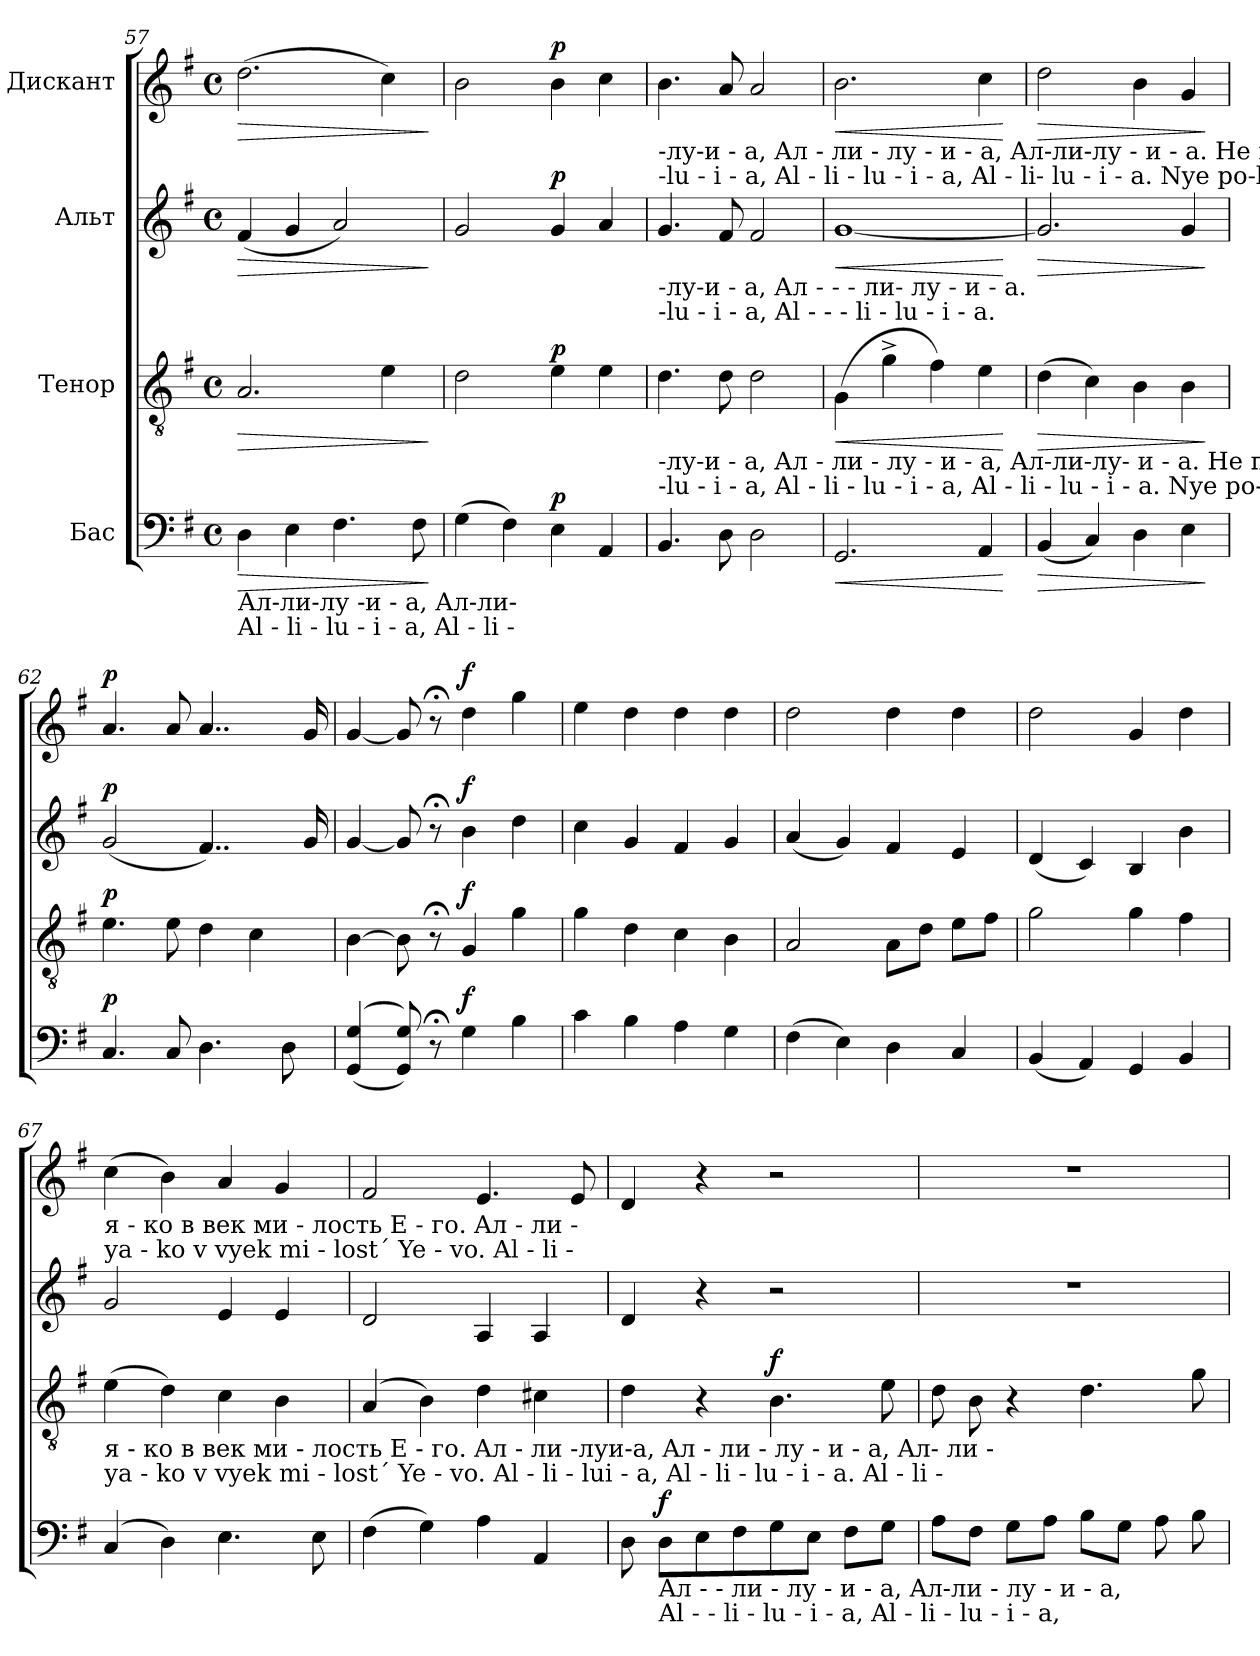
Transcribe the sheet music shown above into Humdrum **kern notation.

**kern	**dynam	**kern	**dynam	**kern	**dynam	**kern	**dynam
*part4	*part4	*part3	*part3	*part2	*part2	*part1	*part1
*staff4	*staff4	*staff3	*staff3	*staff2	*staff2	*staff1	*staff1
*I"Бас	*	*I"Тенор	*	*I"Альт	*	*I"Дискант	*
*clefF4	*	*clefGv2	*	*clefG2	*	*clefG2	*
*k[f#]	*	*k[f#]	*	*k[f#]	*	*k[f#]	*
*M4/4	*	*M4/4	*	*M4/4	*	*M4/4	*
*met(c)	*	*met(c)	*	*met(c)	*	*met(c)	*
=57	=57	=57	=57	=57	=57	=57	=57
!LO:TX:b:t=Ал-ли-лу -и - а,     Ал-ли-	!	!	!	!	!	!	!
!LO:TX:b:t=Al - li - lu - i -  a,       Al - li -	!	!	!	!	!	!	!
!	!LO:HP:b	!	!LO:HP:b	!	!LO:HP:b	!	!LO:HP:b
4D\	>	2.A/	>	(4f#/	>	(2.dd\	>
4E\	.	.	.	4g/	.	.	.
4.F#\	.	.	.	2a/)	.	.	.
.	.	4e\	.	.	.	4cc\)	.
8F#\	.	.	.	.	.	.	.
.	]	.	]	.	]	.	]
=58	=58	=58	=58	=58	=58	=58	=58
(4G\	.	2d\	.	2g/	.	2b\	.
4F#\)	.	.	.	.	.	.	.
!	!LO:DY:a	!	!LO:DY:a	!	!LO:DY:a	!	!LO:DY:a
4E\	p	4e\	p	4g/	p	4b\	p
4AA/	.	4e\	.	4a/	.	4cc\	.
!!LO:LB:g=z
=59	=59	=59	=59	=59	=59	=59	=59
!	!	!	!	!	!	!LO:TX:b:t=-лу-и - а,    Ал    -    ли - лу  -  и - а,  Ал-ли-лу  -   и  -   а.         Не по-ве-дай-те-ся  Бо  -   гу   не  -   бес -  но-му,	!
!	!	!	!	!	!	!LO:TX:b:t=-lu - i -  a,     Al      -     li  -   lu   -  i  - a,    Al - li- lu   -    i   -    a.         Nye po-bye-dai-tye-cya Bo  -   gu   ne   -    bes -   no-mu,	!
!	!	!	!	!LO:TX:b:t=-лу-и - а,     Ал     -        -        -     ли- лу        -        и   -  а.	!	!	!
!	!	!	!	!LO:TX:b:t=-lu - i -  a,      Al       -         -         -       li -  lu         -          i    -  a.	!	!	!
!	!	!LO:TX:b:t=-лу-и - а,    Ал    -    ли - лу  -  и - а,  Ал-ли-лу- и    -   а.           Не по-ве-дай-те-ся  Бо  -   гу   не  -   бес -  но-му,	!	!	!	!	!
!	!	!LO:TX:b:t=-lu - i -  a,     Al      -     li  -   lu   -  i  - a,   Al - li - lu  - i     -    a.           Nye po-bye-dai-tye-cya Bo  -   gu   ne   -    bes -   no-mu,	!	!	!	!	!
4.BB/	.	4.d\	.	4.g/	.	4.b\	.
8D\	.	8d\	.	8f#/	.	8a/	.
2D\	.	2d\	.	2f#/	.	2a/	.
=60	=60	=60	=60	=60	=60	=60	=60
!	!LO:HP:b	!	!LO:HP:b	!	!LO:HP:b	!	!LO:HP:b
2.GG/	<	(4G\	<	[1g	<	2.b\	<
.	.	4g^\	.	.	.	.	.
.	.	4f#\)	.	.	.	.	.
4AA/	.	4e\	.	.	.	4cc\	.
.	[	.	[	.	[	.	[
=61	=61	=61	=61	=61	=61	=61	=61
!	!LO:HP:b	!	!LO:HP:b	!	!LO:HP:b	!	!LO:HP:b
(4BB/	>	(4d\	>	2.g/]	>	2dd\	>
4C/)	.	4c\)	.	.	.	.	.
4D\	.	4B\	.	.	.	4b\	.
4E\	.	4B\	.	4g/	.	4g/	.
.	]	.	]	.	]	.	]
=62	=62	=62	=62	=62	=62	=62	=62
!	!LO:DY:a	!	!LO:DY:a	!	!LO:DY:a	!	!LO:DY:a
4.C/	p	4.e\	p	(2g/	p	4.a/	p
8C/	.	8e\	.	.	.	8a/	.
4.D\	.	4d\	.	4..f#/)	.	4..a/	.
.	.	4c\	.	.	.	.	.
8D\	.	.	.	.	.	.	.
.	.	.	.	16g/	.	16g/	.
=63	=63	=63	=63	=63	=63	=63	=63
((>4GG/ 4G/	.	[4B\	.	[4g/	.	[4g/	.
8GG/ 8G/))	.	8B\]	.	8g/]	.	8g/]	.
8r;<	.	8r;<	.	8r;<	.	8r;<	.
!	!LO:DY:a	!	!LO:DY:a	!	!LO:DY:a	!	!LO:DY:a
4G\	f	4G/	f	4b\	f	4dd\	f
4B\	.	4g\	.	4dd\	.	4gg\	.
=64	=64	=64	=64	=64	=64	=64	=64
4c\	.	4g\	.	4cc\	.	4ee\	.
4B\	.	4d\	.	4g/	.	4dd\	.
4A\	.	4c\	.	4f#/	.	4dd\	.
4G\	.	4B\	.	4g/	.	4dd\	.
=65	=65	=65	=65	=65	=65	=65	=65
(4F#\	.	2A/	.	(4a/	.	2dd\	.
4E\)	.	.	.	4g/)	.	.	.
4D\	.	8A\L	.	4f#/	.	4dd\	.
.	.	8d\J	.	.	.	.	.
4C/	.	8e\L	.	4e/	.	4dd\	.
.	.	8f#\J	.	.	.	.	.
=66	=66	=66	=66	=66	=66	=66	=66
(4BB/	.	2g\	.	(4d/	.	2dd\	.
4AA/)	.	.	.	4c/)	.	.	.
4GG/	.	4g\	.	4B/	.	4g/	.
4BB/	.	4f#\	.	4b\	.	4dd\	.
!!LO:PB:g=z
=67	=67	=67	=67	=67	=67	=67	=67
!	!	!	!	!	!	!LO:TX:b:t=я    -    ко в век   ми   -   лость  Е  -   го.                                                                                                  Aл     -    ли -	!
!	!	!	!	!	!	!LO:TX:b:t=ya   -    ko  v vyek  mi    -    lost´    Ye  -   vo.                                                                                                            Al       -     li  -	!
!	!	!LO:TX:b:t=я    -    ко в век  ми  -  лость  Е   -    го.              Aл    -     ли -луи-а,          Aл    -    ли  - лу   -   и   -    а,     Aл- ли -	!	!	!	!	!
!	!	!LO:TX:b:t=ya   -    ko v vyek  mi   -   lost´    Ye   -    vo.                Al     -       li -  lui - a,            Al     -      li   -  lu    -    i    -     a.      Al -  li  -	!	!	!	!	!
(4C/	.	(4e\	.	2g/	.	(4cc\	.
4D\)	.	4d\)	.	.	.	4b\)	.
4.E\	.	4c\	.	4e/	.	4a/	.
.	.	4B\	.	4e/	.	4g/	.
8E\	.	.	.	.	.	.	.
=68	=68	=68	=68	=68	=68	=68	=68
(4F#\	.	(4A/	.	2d/	.	2f#/	.
4G\)	.	4B\)	.	.	.	.	.
4A\	.	4d\	.	4A/	.	4.e/	.
4AA/	.	4c#X\	.	4A/	.	.	.
.	.	.	.	.	.	8e/	.
=69	=69	=69	=69	=69	=69	=69	=69
8D\	.	4d\	.	4d/	.	4d/	.
!LO:TX:b:t=Aл    -        -      ли   -  лу   -   и   -   а,     Aл-ли - лу   -  и   -    а,	!	!	!	!	!	!	!
!LO:TX:b:t=Al      -         -       li     -   lu    -    i    -    a,      Al -  li  - lu     -  i    -     a,	!	!	!	!	!	!	!
!	!LO:DY:a	!	!	!	!	!	!
8D\L	f	.	.	.	.	.	.
8E\	.	4r	.	4r	.	4r	.
8F#\	.	.	.	.	.	.	.
!	!	!	!LO:DY:a	!	!	!	!
8G\	.	4.B\	f	2r	.	2r	.
8E\J	.	.	.	.	.	.	.
8F#\L	.	.	.	.	.	.	.
8G\J	.	8e\	.	.	.	.	.
=70	=70	=70	=70	=70	=70	=70	=70
8A\L	.	8d\	.	1r	.	1r	.
8F#\J	.	8B\	.	.	.	.	.
8G\L	.	4r	.	.	.	.	.
8A\J	.	.	.	.	.	.	.
8B\L	.	4.d\	.	.	.	.	.
8G\J	.	.	.	.	.	.	.
8A\	.	.	.	.	.	.	.
8B\	.	8g\	.	.	.	.	.
=	=	=	=	=	=	=	=
*-	*-	*-	*-	*-	*-	*-	*-
